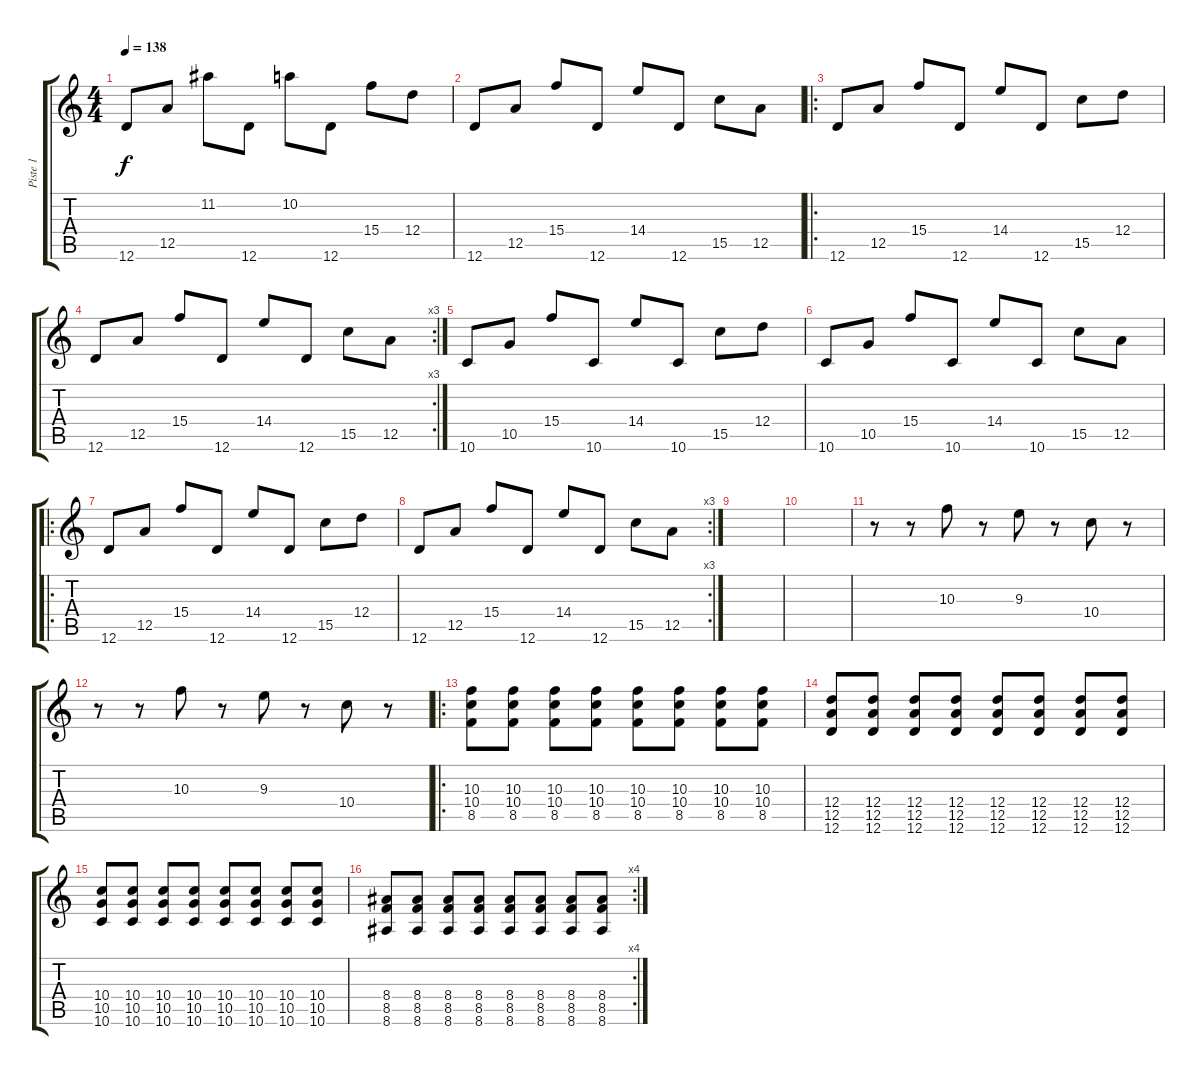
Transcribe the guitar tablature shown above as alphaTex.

\track ("Piste 1" "Piste 1") {instrument overdrivenguitar}
\staff {score tabs}
\tuning (E4 B3 G3 D3 A2 D2) {hide}
\ts (4 4)
\tempo 138
\clef g2
\ks c
12.6.8{dy f} 12.5.8 11.2.8 12.6.8 10.2.8 12.6.8 15.4.8 12.4.8 |
12.6.8 12.5.8 15.4.8 12.6.8 14.4.8 12.6.8 15.5.8 12.5.8 |
\ro
12.6.8 12.5.8 15.4.8 12.6.8 14.4.8 12.6.8 15.5.8 12.4.8 |
\rc 3
12.6.8 12.5.8 15.4.8 12.6.8 14.4.8 12.6.8 15.5.8 12.5.8 |
10.6.8 10.5.8 15.4.8 10.6.8 14.4.8 10.6.8 15.5.8 12.4.8 |
10.6.8 10.5.8 15.4.8 10.6.8 14.4.8 10.6.8 15.5.8 12.5.8 |
\ro
12.6.8 12.5.8 15.4.8 12.6.8 14.4.8 12.6.8 15.5.8 12.4.8 |
\rc 3
12.6.8 12.5.8 15.4.8 12.6.8 14.4.8 12.6.8 15.5.8 12.5.8 |
|
|
r.8 r.8 10.3.8 r.8 9.3.8 r.8 10.4.8 r.8 |
r.8 r.8 10.3.8 r.8 9.3.8 r.8 10.4.8 r.8 |
\ro
(10.3 10.4 8.5).8 (10.3 10.4 8.5).8 (10.3 10.4 8.5).8 (10.3 10.4 8.5).8 (10.3 10.4 8.5).8 (10.3 10.4 8.5).8 (10.3 10.4 8.5).8 (10.3 10.4 8.5).8 |
(12.4 12.5 12.6).8 (12.4 12.5 12.6).8 (12.4 12.5 12.6).8 (12.4 12.5 12.6).8 (12.4 12.5 12.6).8 (12.4 12.5 12.6).8 (12.4 12.5 12.6).8 (12.4 12.5 12.6).8 |
(10.4 10.5 10.6).8 (10.4 10.5 10.6).8 (10.4 10.5 10.6).8 (10.4 10.5 10.6).8 (10.4 10.5 10.6).8 (10.4 10.5 10.6).8 (10.4 10.5 10.6).8 (10.4 10.5 10.6).8 |
\rc 4
(8.4 8.5 8.6).8 (8.4 8.5 8.6).8 (8.4 8.5 8.6).8 (8.4 8.5 8.6).8 (8.4 8.5 8.6).8 (8.4 8.5 8.6).8 (8.4 8.5 8.6).8 (8.4 8.5 8.6).8
